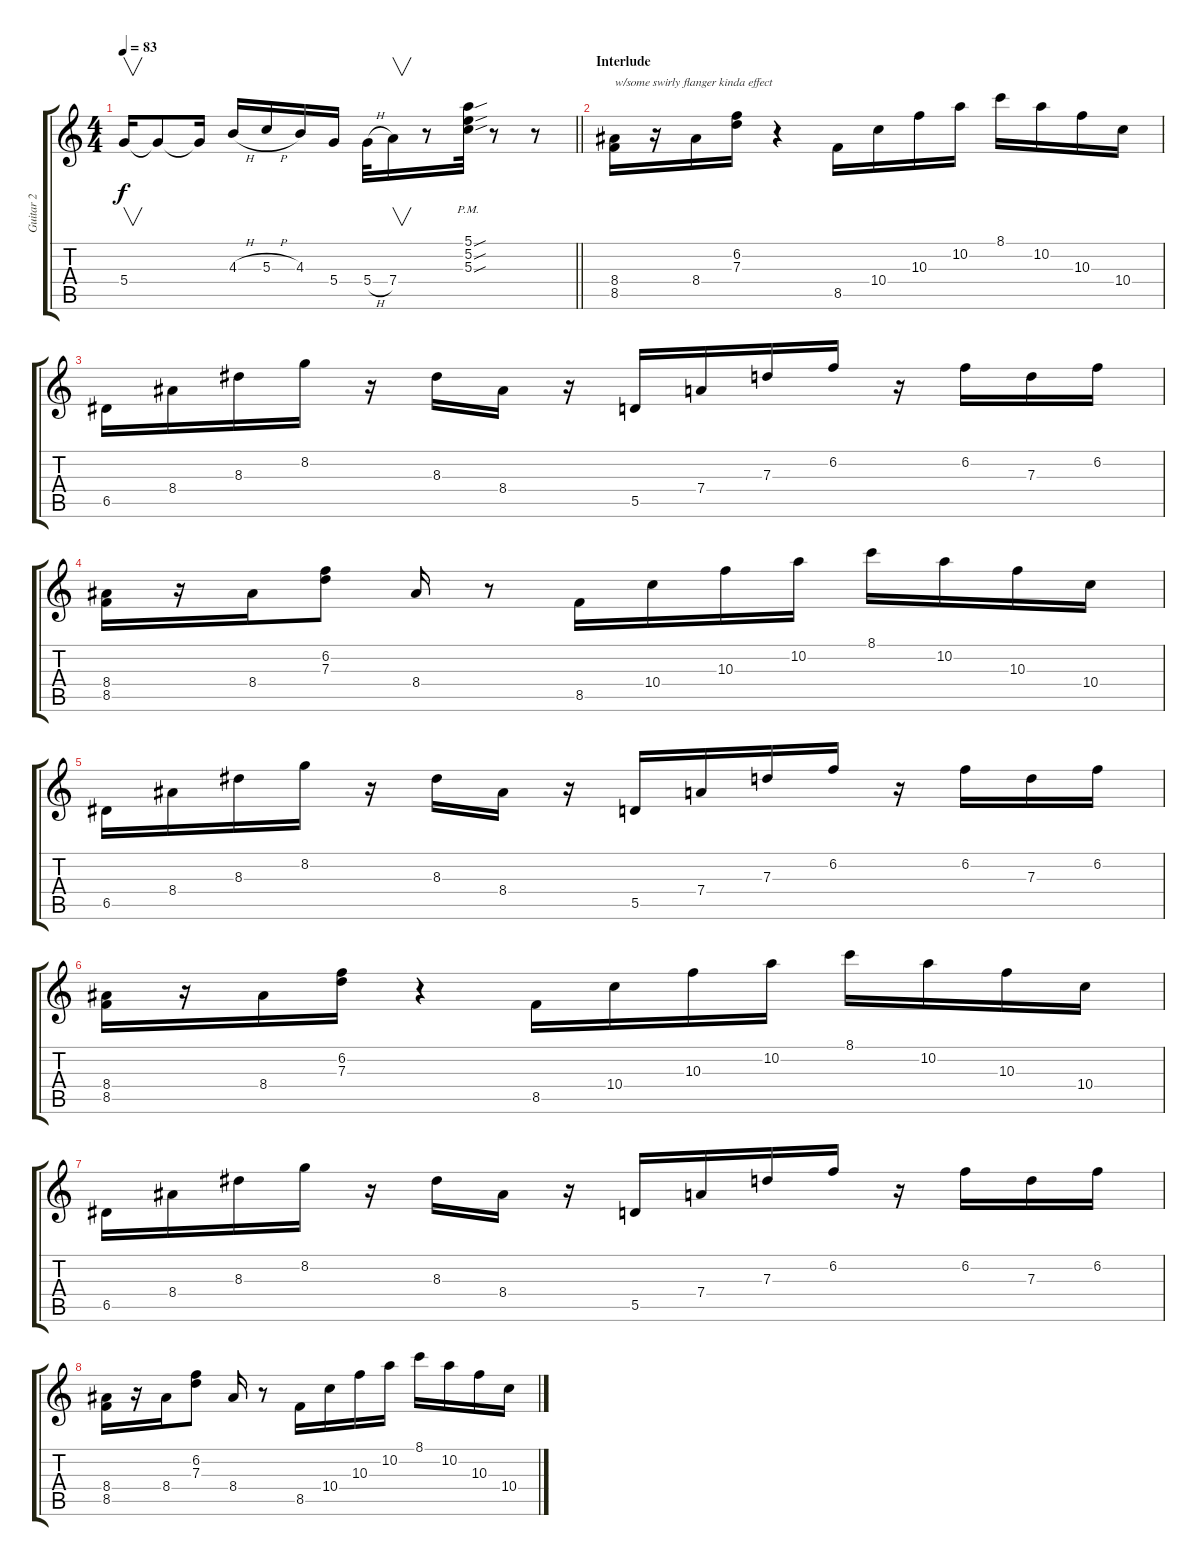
\track ("Guitar 2" "Guitar 2") {instrument electricguitarclean}
\staff {score tabs}
\tuning (E4 B3 G3 D3 A2 E2) {hide}
\ts (4 4)
\tempo 83
\clef g2
\barLineRight lightlight
\ks c
5.4.16{v dy f} 5.4{t}.8 5.4{t}.16 4.3{h}.16 5.3{h}.16 4.3.16 5.4.16 5.4{h}.32 7.4.16{v} r.8 (5.1{sou pm} 5.2{sou pm} 5.3{sou pm}).32 r.8 r.8 |
\section ("" "Interlude")
(8.4 8.5).16{txt "w/some swirly flanger kinda effect"} r.16 8.4.16 (6.2 7.3).16 r.4 8.5.16 10.4.16 10.3.16 10.2.16 8.1.16 10.2.16 10.3.16 10.4.16 |
6.5.16 8.4.16 8.3.16 8.2.16 r.16 8.3.16 8.4.16 r.16 5.5.16 7.4.16 7.3.16 6.2.16 r.16 6.2.16 7.3.16 6.2.16 |
(8.4 8.5).16 r.16 8.4.16 (6.2 7.3).8 8.4.16 r.8 8.5.16 10.4.16 10.3.16 10.2.16 8.1.16 10.2.16 10.3.16 10.4.16 |
6.5.16 8.4.16 8.3.16 8.2.16 r.16 8.3.16 8.4.16 r.16 5.5.16 7.4.16 7.3.16 6.2.16 r.16 6.2.16 7.3.16 6.2.16 |
(8.4 8.5).16 r.16 8.4.16 (6.2 7.3).16 r.4 8.5.16 10.4.16 10.3.16 10.2.16 8.1.16 10.2.16 10.3.16 10.4.16 |
6.5.16 8.4.16 8.3.16 8.2.16 r.16 8.3.16 8.4.16 r.16 5.5.16 7.4.16 7.3.16 6.2.16 r.16 6.2.16 7.3.16 6.2.16 |
(8.4 8.5).16 r.16 8.4.16 (6.2 7.3).8 8.4.16 r.8 8.5.16 10.4.16 10.3.16 10.2.16 8.1.16 10.2.16 10.3.16 10.4.16
